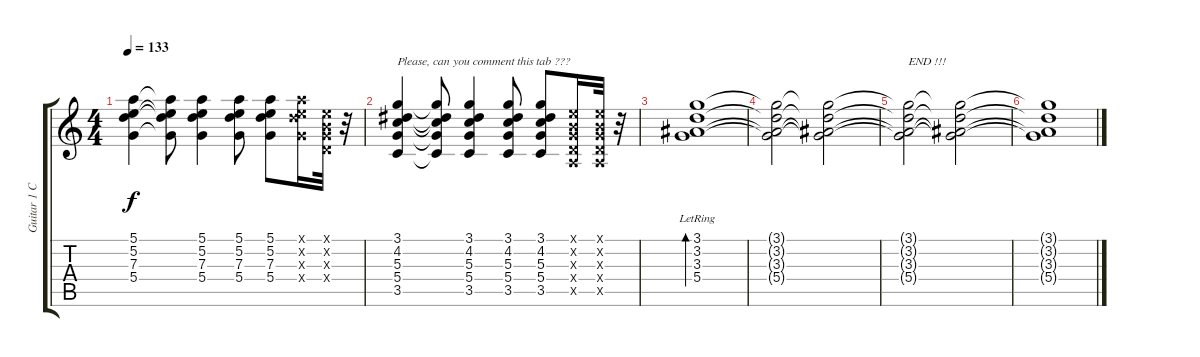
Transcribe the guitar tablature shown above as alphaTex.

\track ("Guitar 1 Clean" "Guitar 1 C") {instrument electricguitarjazz}
\staff {score tabs}
\tuning (E4 B3 G3 D3 A2 E2) {hide}
\ts (4 4)
\tempo 133
\clef g2
\ks c
(5.1 5.2 7.3 5.4).4{dy f} (5.1{t} 5.2{t} 7.3{t} 5.4{t}).8 (5.1 5.2 7.3 5.4).4 (5.1 5.2 7.3 5.4).8 (5.1 5.2 7.3 5.4).8 (5.1{x} 5.2{x} 7.3{x} 5.4{x}).16 (0.1{x} 0.2{x} 0.3{x} 0.4{x}).32 r.32 |
(3.1 4.2 5.3 5.4 3.5).4{txt "Please, can you comment this tab ???"} (3.1{t} 4.2{t} 5.3{t} 5.4{t} 3.5{t}).8 (3.1 4.2 5.3 5.4 3.5).4 (3.1 4.2 5.3 5.4 3.5).8 (3.1 4.2 5.3 5.4 3.5).8 (0.1{x} 0.2{x} 0.3{x} 0.4{x} 0.5{x}).16 (0.1{x} 0.2{x} 0.3{x} 0.4{x} 0.5{x}).32 r.32 |
(3.1{lr} 3.2{lr} 3.3{lr} 5.4{lr}).1{bd 480} |
(3.1{t} 3.2{t} 3.3{t} 5.4{t}).2 (3.1{t} 3.2{t} 3.3{t} 5.4{t}).2 |
(3.1{t} 3.2{t} 3.3{t} 5.4{t}).2{txt "END !!!"} (3.1{t} 3.2{t} 3.3{t} 5.4{t}).2 |
(3.1{t} 3.2{t} 3.3{t} 5.4{t}).1
